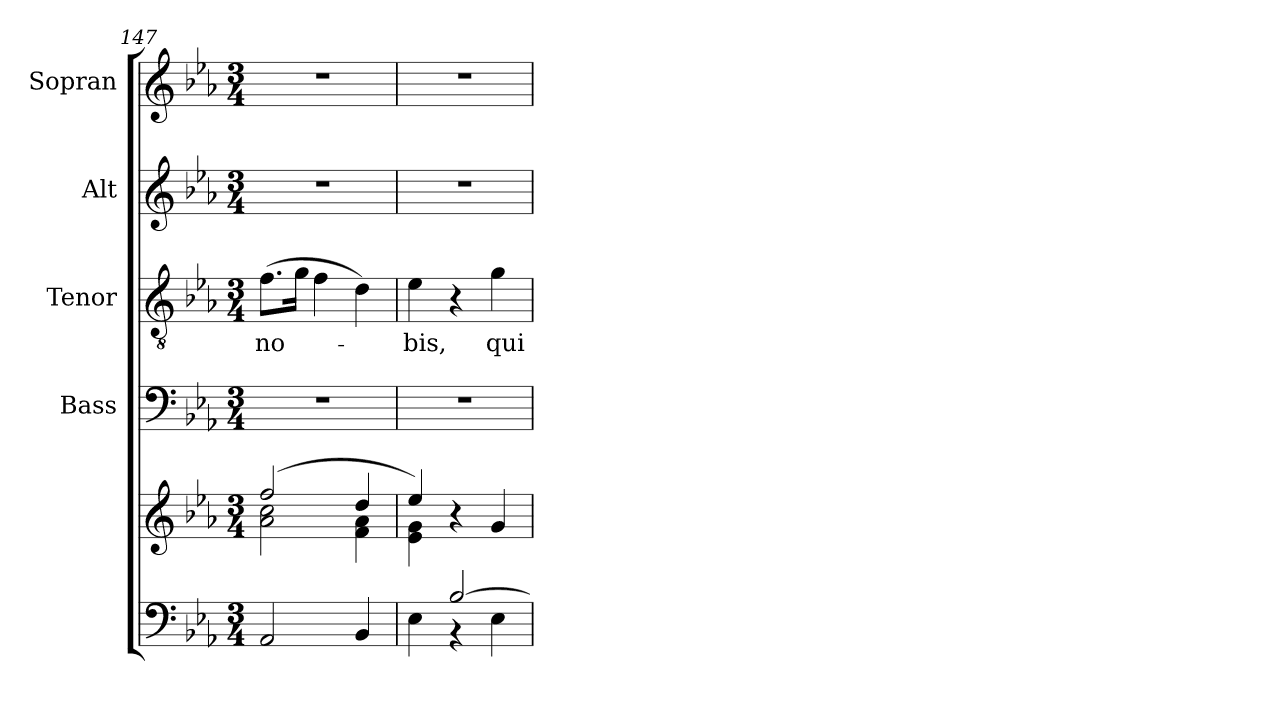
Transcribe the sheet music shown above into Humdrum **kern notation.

**kern	**kern	**kern	**kern	**text	**kern	**kern
*part5	*part5	*part4	*part3	*part3	*part2	*part1
*staff6	*staff5	*staff4	*staff3	*staff3	*staff2	*staff1
*	*	*I"Bass	*I"Tenor	*	*I"Alt	*I"Sopran
*	*	*I'B.	*I'T.	*	*I'A.	*I'S.
*clefF4	*clefG2	*clefF4	*clefGv2	*	*clefG2	*clefG2
*k[b-e-a-]	*k[b-e-a-]	*k[b-e-a-]	*k[b-e-a-]	*	*k[b-e-a-]	*k[b-e-a-]
*E-:	*E-:	*E-:	*E-:	*	*E-:	*E-:
*M3/4	*M3/4	*M3/4	*M3/4	*	*M3/4	*M3/4
=147	=147	=147	=147	=147	=147	=147
*	*^	*	*	*	*	*
!	!	!	!	!	!LO:LY:b	!	!
2AA-/	(2ff/	2a-\ 2cc\	2.r	(>8.f\L	no-	2.r	2.r
.	.	.	.	16g\Jk	.	.	.
.	.	.	.	4f\	.	.	.
4BB-/	4dd/	4f\ 4a-\	.	4d\)	.	.	.
=148	=148	=148	=148	=148	=148	=148	=148
*^	*	*	*	*	*	*	*
!	!	!	!	!	!	!LO:LY:b	!	!
4ryy	4E-\	4ee-/)	4e-\ 4g\	2.r	4e-\	-bis,	2.r	2.r
[>2B-/	4r	4r	2ryy	.	4r	.	.	.
!	!	!	!	!	!	!LO:LY:b	!	!
.	4E-\	4g/	.	.	4g\	qui	.	.
*v	*v	*	*	*	*	*	*	*
*	*v	*v	*	*	*	*	*
=	=	=	=	=	=	=
*-	*-	*-	*-	*-	*-	*-
